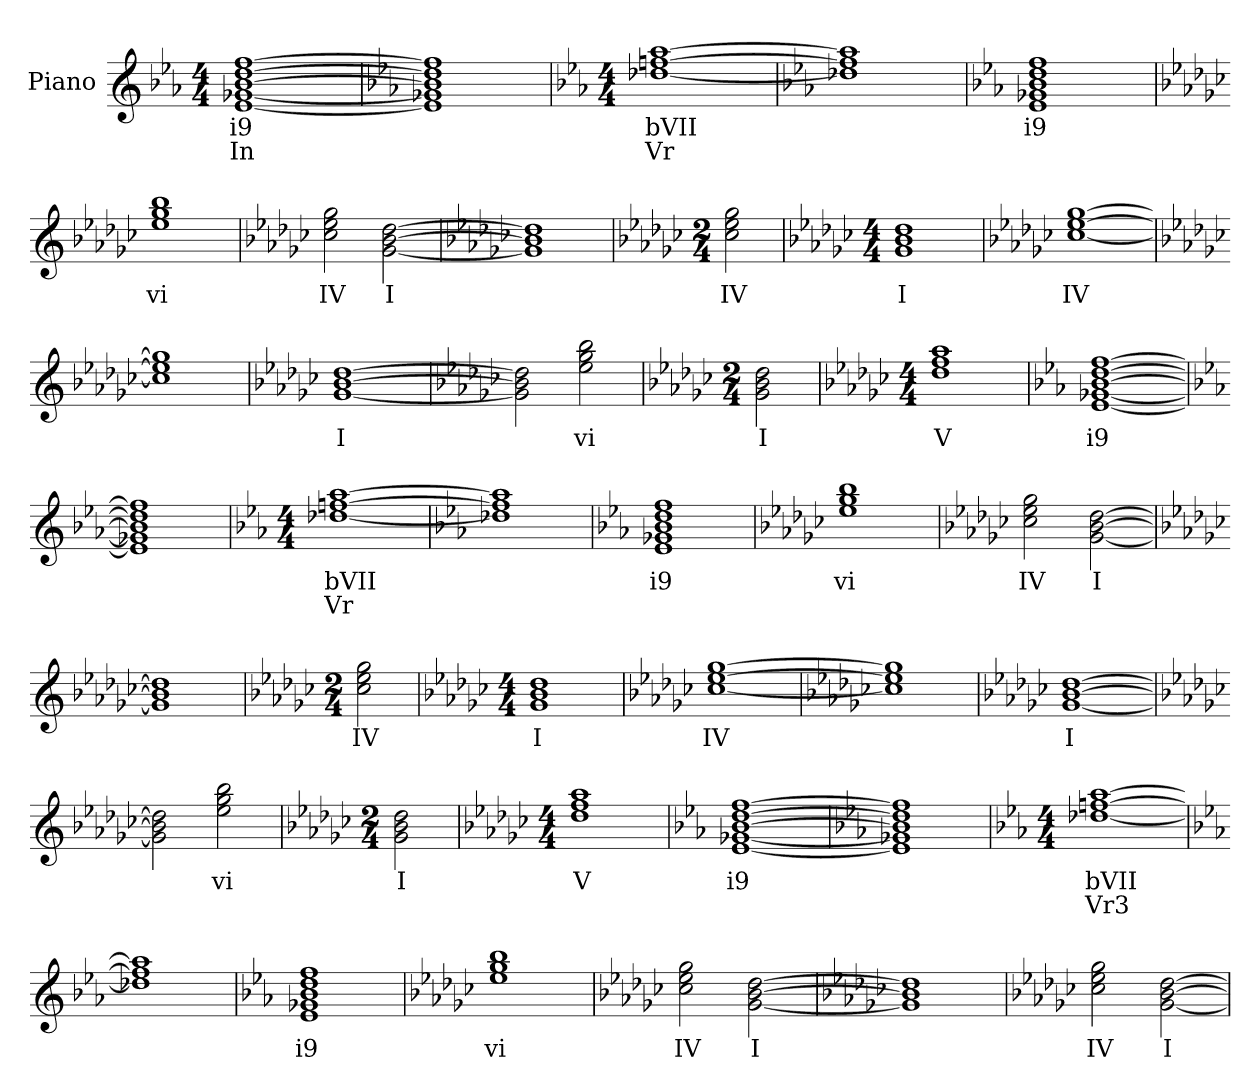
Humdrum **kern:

**kern	**text	**text
*part1	*part1	*part1
*staff1	*staff1	*staff1
*I"Piano	*	*
*I'Pno	*	*
*k[b-e-a-]	*	*
*E-:	*	*
*M4/4	*	*
=	=	=
[1e- [1g-X [1b- [1dd [1ff	i9	In
=	=	=
*k[b-e-a-]	*	*
*E-:	*	*
1e-] 1g-X] 1b-] 1dd] 1ff]	.	.
=	=	=
*k[b-e-a-]	*	*
*E-:	*	*
*M4/4	*	*
[1dd-X [1ffn [1aa-	bVII	Vr
=	=	=
*k[b-e-a-]	*	*
*E-:	*	*
1dd-X] 1ffn] 1aa-]	.	.
=	=	=
*k[b-e-a-]	*	*
*E-:	*	*
1e- 1g-X 1b- 1dd 1ff	i9	.
=	=	=
*k[b-e-a-d-g-c-]	*	*
*G-:	*	*
1ee- 1gg- 1bb-	vi	.
=	=	=
*k[b-e-a-d-g-c-]	*	*
*G-:	*	*
2cc- 2ee- 2gg-	IV	.
[2g- [2b- [2dd-	I	.
=	=	=
*k[b-e-a-d-g-c-]	*	*
*G-:	*	*
1g-] 1b-] 1dd-]	.	.
=	=	=
*k[b-e-a-d-g-c-]	*	*
*G-:	*	*
*M2/4	*	*
2cc- 2ee- 2gg-	IV	.
=	=	=
*k[b-e-a-d-g-c-]	*	*
*G-:	*	*
*M4/4	*	*
1g- 1b- 1dd-	I	.
=	=	=
*k[b-e-a-d-g-c-]	*	*
*G-:	*	*
[1cc- [1ee- [1gg-	IV	.
=	=	=
*k[b-e-a-d-g-c-]	*	*
*G-:	*	*
1cc-] 1ee-] 1gg-]	.	.
=	=	=
*k[b-e-a-d-g-c-]	*	*
*G-:	*	*
[1g- [1b- [1dd-	I	.
=	=	=
*k[b-e-a-d-g-c-]	*	*
*G-:	*	*
2g-] 2b-] 2dd-]	.	.
2ee- 2gg- 2bb-	vi	.
=	=	=
*k[b-e-a-d-g-c-]	*	*
*G-:	*	*
*M2/4	*	*
2g- 2b- 2dd-	I	.
=	=	=
*k[b-e-a-d-g-c-]	*	*
*G-:	*	*
*M4/4	*	*
1dd- 1ff 1aa-	V	.
=	=	=
*k[b-e-a-]	*	*
*E-:	*	*
[1e- [1g-X [1b- [1dd [1ff	i9	.
=	=	=
*k[b-e-a-]	*	*
*E-:	*	*
1e-] 1g-X] 1b-] 1dd] 1ff]	.	.
=	=	=
*k[b-e-a-]	*	*
*E-:	*	*
*M4/4	*	*
[1dd-X [1ffn [1aa-	bVII	Vr
=	=	=
*k[b-e-a-]	*	*
*E-:	*	*
1dd-X] 1ffn] 1aa-]	.	.
=	=	=
*k[b-e-a-]	*	*
*E-:	*	*
1e- 1g-X 1b- 1dd 1ff	i9	.
=	=	=
*k[b-e-a-d-g-c-]	*	*
*G-:	*	*
1ee- 1gg- 1bb-	vi	.
=	=	=
*k[b-e-a-d-g-c-]	*	*
*G-:	*	*
2cc- 2ee- 2gg-	IV	.
[2g- [2b- [2dd-	I	.
=	=	=
*k[b-e-a-d-g-c-]	*	*
*G-:	*	*
1g-] 1b-] 1dd-]	.	.
=	=	=
*k[b-e-a-d-g-c-]	*	*
*G-:	*	*
*M2/4	*	*
2cc- 2ee- 2gg-	IV	.
=	=	=
*k[b-e-a-d-g-c-]	*	*
*G-:	*	*
*M4/4	*	*
1g- 1b- 1dd-	I	.
=	=	=
*k[b-e-a-d-g-c-]	*	*
*G-:	*	*
[1cc- [1ee- [1gg-	IV	.
=	=	=
*k[b-e-a-d-g-c-]	*	*
*G-:	*	*
1cc-] 1ee-] 1gg-]	.	.
=	=	=
*k[b-e-a-d-g-c-]	*	*
*G-:	*	*
[1g- [1b- [1dd-	I	.
=	=	=
*k[b-e-a-d-g-c-]	*	*
*G-:	*	*
2g-] 2b-] 2dd-]	.	.
2ee- 2gg- 2bb-	vi	.
=	=	=
*k[b-e-a-d-g-c-]	*	*
*G-:	*	*
*M2/4	*	*
2g- 2b- 2dd-	I	.
=	=	=
*k[b-e-a-d-g-c-]	*	*
*G-:	*	*
*M4/4	*	*
1dd- 1ff 1aa-	V	.
=	=	=
*k[b-e-a-]	*	*
*E-:	*	*
[1e- [1g-X [1b- [1dd [1ff	i9	.
=	=	=
*k[b-e-a-]	*	*
*E-:	*	*
1e-] 1g-X] 1b-] 1dd] 1ff]	.	.
=	=	=
*k[b-e-a-]	*	*
*E-:	*	*
*M4/4	*	*
[1dd-X [1ffn [1aa-	bVII	Vr3
=	=	=
*k[b-e-a-]	*	*
*E-:	*	*
1dd-X] 1ffn] 1aa-]	.	.
=	=	=
*k[b-e-a-]	*	*
*E-:	*	*
1e- 1g-X 1b- 1dd 1ff	i9	.
=	=	=
*k[b-e-a-d-g-c-]	*	*
*G-:	*	*
1ee- 1gg- 1bb-	vi	.
=	=	=
*k[b-e-a-d-g-c-]	*	*
*G-:	*	*
2cc- 2ee- 2gg-	IV	.
[2g- [2b- [2dd-	I	.
=	=	=
*k[b-e-a-d-g-c-]	*	*
*G-:	*	*
1g-] 1b-] 1dd-]	.	.
=	=	=
*k[b-e-a-d-g-c-]	*	*
*G-:	*	*
2cc- 2ee- 2gg-	IV	.
[2g- [2b- [2dd-	I	.
=	=	=
*-	*-	*-
